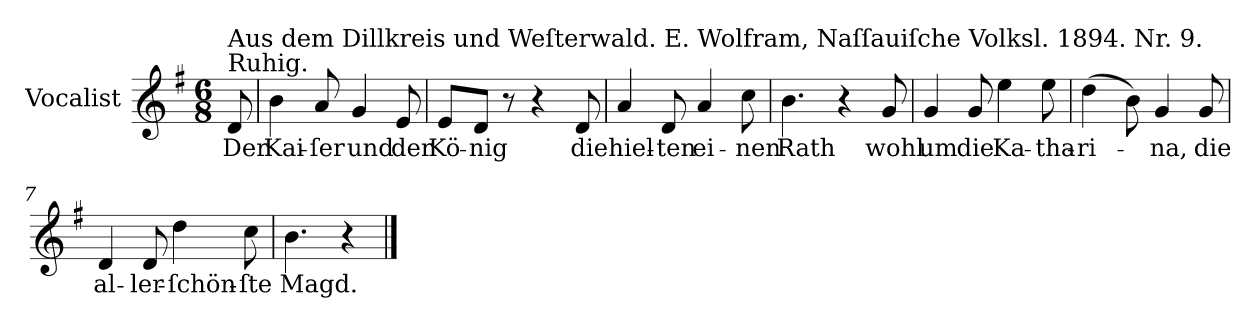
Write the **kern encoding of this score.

**kern	**text
*part1	*part1
*staff1	*staff1
*I"Vocalist	*
*k[f#]	*
*G:	*
*M6/8	*
=	=
!LO:TX:a:t=Ruhig.	!
!LO:TX:a:t=Aus dem Dillkreis und Weſterwald. E. Wolfram, Naſſauiſche Volksl. 1894. Nr. 9.	!
8d	Der
=1	=1
4b	Kai-
8a	-ſer
4g	und
8e	der
=2	=2
8eL	Kö-
8dJ	-nig
8r	.
4r	.
8d	die
=3	=3
4a	hiel-
8d	-ten
4a	ei-
8cc	-nen
=4	=4
4.b	Rath
4r	.
8g	wohl
=5	=5
4g	um
8g	die
4ee	Ka-
8ee	-tha-
=6	=6
(4dd	-ri-
8b)	.
4g	-na,
8g	die
=7	=7
4d	al-
8d	-ler-
4dd	-ſchön-
8cc	-ſte
=8	=8
4.b	Magd.
4r	.
==	==
*-	*-
